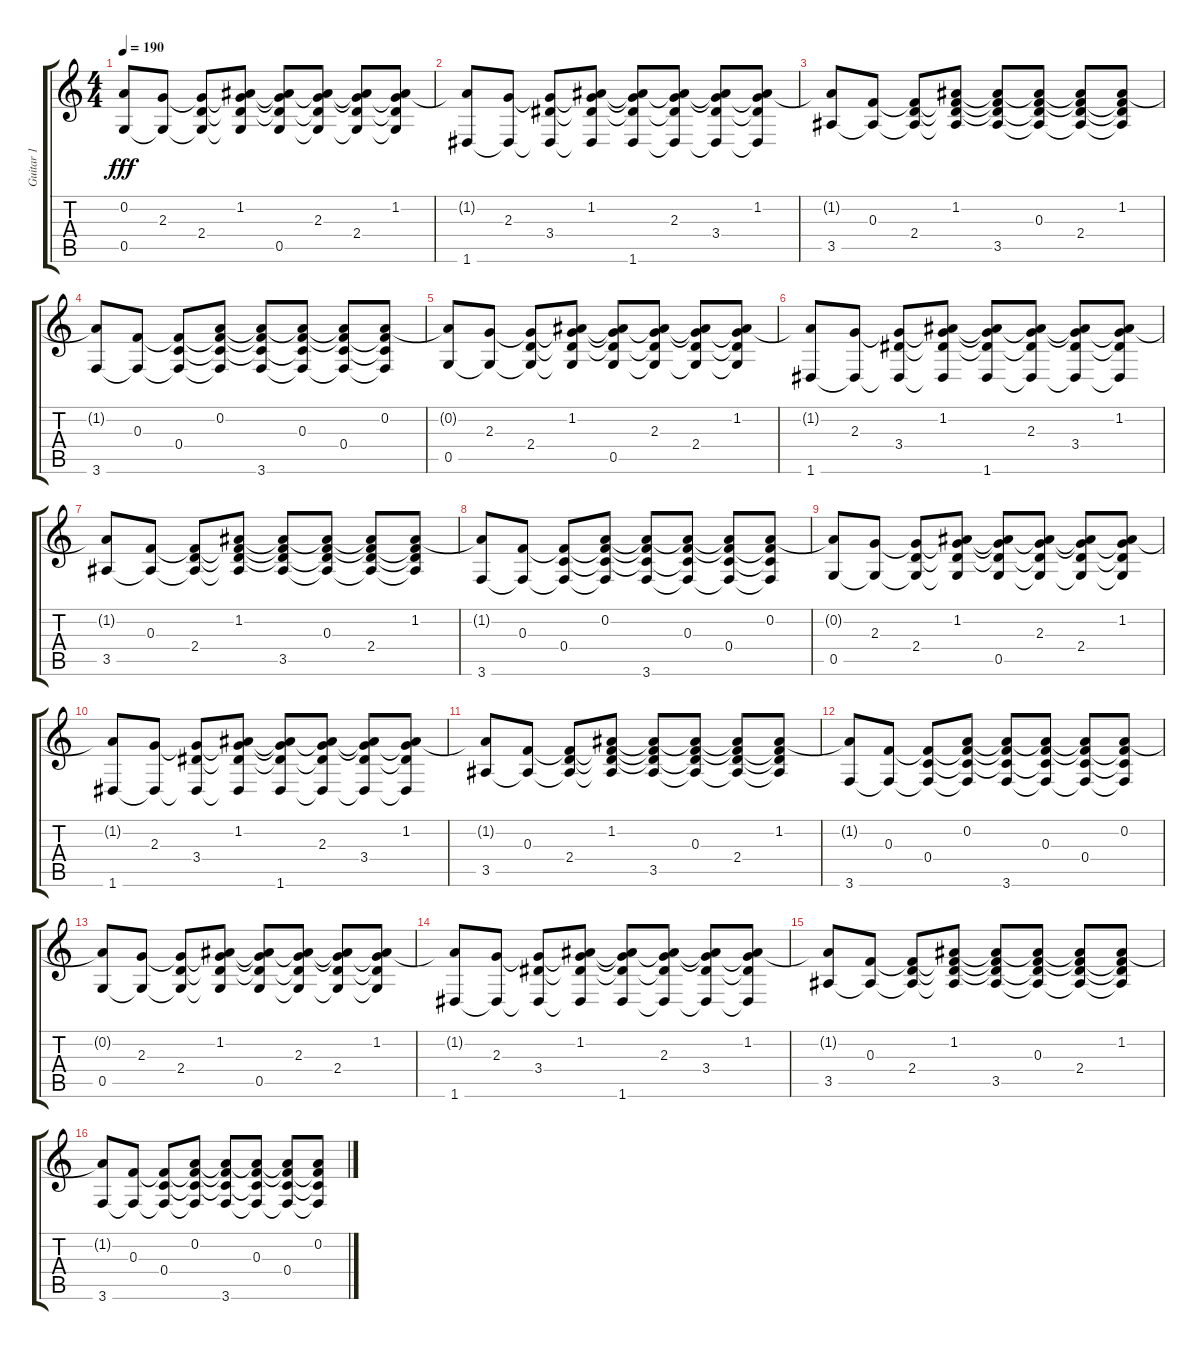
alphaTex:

\track ("Guitar 1" "Guitar 1") {instrument acousticguitarnylon}
\staff {score tabs}
\tuning (D4 A3 F3 C3 G2 D2) {hide}
\ts (4 4)
\tempo 190
\clef g2
\ks c
(0.2{t} 0.5).8{dy fff} (2.3 0.5{t}).8 (2.3{t} 2.4 0.5{t}).8 (1.2 2.3{t} 2.4{t} 0.5{t}).8 (1.2{t} 2.3{t} 2.4{t} 0.5).8 (1.2{t} 2.3 2.4{t} 0.5{t}).8 (1.2{t} 2.3{t} 2.4 0.5{t}).8 (1.2 2.3{t} 2.4{t} 0.5{t}).8 |
(1.2{t} 1.6).8 (2.3 1.6{t}).8 (2.3{t} 3.4 1.6{t}).8 (1.2 2.3{t} 3.4{t} 1.6{t}).8 (1.2{t} 2.3{t} 3.4{t} 1.6).8 (1.2{t} 2.3 3.4{t} 1.6{t}).8 (1.2{t} 2.3{t} 3.4 1.6{t}).8 (1.2 2.3{t} 3.4{t} 1.6{t}).8 |
(1.2{t} 3.5).8 (0.3 3.5{t}).8 (0.3{t} 2.4 3.5{t}).8 (1.2 0.3{t} 2.4{t} 3.5{t}).8 (1.2{t} 0.3{t} 2.4{t} 3.5).8 (1.2{t} 0.3 2.4{t} 3.5{t}).8 (1.2{t} 0.3{t} 2.4 3.5{t}).8 (1.2 0.3{t} 2.4{t} 3.5{t}).8 |
(1.2{t} 3.6).8 (0.3 3.6{t}).8 (0.3{t} 0.4 3.6{t}).8 (0.2 0.3{t} 0.4{t} 3.6{t}).8 (0.2{t} 0.3{t} 0.4{t} 3.6).8 (0.2{t} 0.3 0.4{t} 3.6{t}).8 (0.2{t} 0.3{t} 0.4 3.6{t}).8 (0.2 0.3{t} 0.4{t} 3.6{t}).8 |
(0.2{t} 0.5).8 (2.3 0.5{t}).8 (2.3{t} 2.4 0.5{t}).8 (1.2 2.3{t} 2.4{t} 0.5{t}).8 (1.2{t} 2.3{t} 2.4{t} 0.5).8 (1.2{t} 2.3 2.4{t} 0.5{t}).8 (1.2{t} 2.3{t} 2.4 0.5{t}).8 (1.2 2.3{t} 2.4{t} 0.5{t}).8 |
(1.2{t} 1.6).8 (2.3 1.6{t}).8 (2.3{t} 3.4 1.6{t}).8 (1.2 2.3{t} 3.4{t} 1.6{t}).8 (1.2{t} 2.3{t} 3.4{t} 1.6).8 (1.2{t} 2.3 3.4{t} 1.6{t}).8 (1.2{t} 2.3{t} 3.4 1.6{t}).8 (1.2 2.3{t} 3.4{t} 1.6{t}).8 |
(1.2{t} 3.5).8 (0.3 3.5{t}).8 (0.3{t} 2.4 3.5{t}).8 (1.2 0.3{t} 2.4{t} 3.5{t}).8 (1.2{t} 0.3{t} 2.4{t} 3.5).8 (1.2{t} 0.3 2.4{t} 3.5{t}).8 (1.2{t} 0.3{t} 2.4 3.5{t}).8 (1.2 0.3{t} 2.4{t} 3.5{t}).8 |
(1.2{t} 3.6).8 (0.3 3.6{t}).8 (0.3{t} 0.4 3.6{t}).8 (0.2 0.3{t} 0.4{t} 3.6{t}).8 (0.2{t} 0.3{t} 0.4{t} 3.6).8 (0.2{t} 0.3 0.4{t} 3.6{t}).8 (0.2{t} 0.3{t} 0.4 3.6{t}).8 (0.2 0.3{t} 0.4{t} 3.6{t}).8 |
(0.2{t} 0.5).8 (2.3 0.5{t}).8 (2.3{t} 2.4 0.5{t}).8 (1.2 2.3{t} 2.4{t} 0.5{t}).8 (1.2{t} 2.3{t} 2.4{t} 0.5).8 (1.2{t} 2.3 2.4{t} 0.5{t}).8 (1.2{t} 2.3{t} 2.4 0.5{t}).8 (1.2 2.3{t} 2.4{t} 0.5{t}).8 |
(1.2{t} 1.6).8 (2.3 1.6{t}).8 (2.3{t} 3.4 1.6{t}).8 (1.2 2.3{t} 3.4{t} 1.6{t}).8 (1.2{t} 2.3{t} 3.4{t} 1.6).8 (1.2{t} 2.3 3.4{t} 1.6{t}).8 (1.2{t} 2.3{t} 3.4 1.6{t}).8 (1.2 2.3{t} 3.4{t} 1.6{t}).8 |
(1.2{t} 3.5).8 (0.3 3.5{t}).8 (0.3{t} 2.4 3.5{t}).8 (1.2 0.3{t} 2.4{t} 3.5{t}).8 (1.2{t} 0.3{t} 2.4{t} 3.5).8 (1.2{t} 0.3 2.4{t} 3.5{t}).8 (1.2{t} 0.3{t} 2.4 3.5{t}).8 (1.2 0.3{t} 2.4{t} 3.5{t}).8 |
(1.2{t} 3.6).8 (0.3 3.6{t}).8 (0.3{t} 0.4 3.6{t}).8 (0.2 0.3{t} 0.4{t} 3.6{t}).8 (0.2{t} 0.3{t} 0.4{t} 3.6).8 (0.2{t} 0.3 0.4{t} 3.6{t}).8 (0.2{t} 0.3{t} 0.4 3.6{t}).8 (0.2 0.3{t} 0.4{t} 3.6{t}).8 |
(0.2{t} 0.5).8 (2.3 0.5{t}).8 (2.3{t} 2.4 0.5{t}).8 (1.2 2.3{t} 2.4{t} 0.5{t}).8 (1.2{t} 2.3{t} 2.4{t} 0.5).8 (1.2{t} 2.3 2.4{t} 0.5{t}).8 (1.2{t} 2.3{t} 2.4 0.5{t}).8 (1.2 2.3{t} 2.4{t} 0.5{t}).8 |
(1.2{t} 1.6).8 (2.3 1.6{t}).8 (2.3{t} 3.4 1.6{t}).8 (1.2 2.3{t} 3.4{t} 1.6{t}).8 (1.2{t} 2.3{t} 3.4{t} 1.6).8 (1.2{t} 2.3 3.4{t} 1.6{t}).8 (1.2{t} 2.3{t} 3.4 1.6{t}).8 (1.2 2.3{t} 3.4{t} 1.6{t}).8 |
(1.2{t} 3.5).8 (0.3 3.5{t}).8 (0.3{t} 2.4 3.5{t}).8 (1.2 0.3{t} 2.4{t} 3.5{t}).8 (1.2{t} 0.3{t} 2.4{t} 3.5).8 (1.2{t} 0.3 2.4{t} 3.5{t}).8 (1.2{t} 0.3{t} 2.4 3.5{t}).8 (1.2 0.3{t} 2.4{t} 3.5{t}).8 |
(1.2{t} 3.6).8 (0.3 3.6{t}).8 (0.3{t} 0.4 3.6{t}).8 (0.2 0.3{t} 0.4{t} 3.6{t}).8 (0.2{t} 0.3{t} 0.4{t} 3.6).8 (0.2{t} 0.3 0.4{t} 3.6{t}).8 (0.2{t} 0.3{t} 0.4 3.6{t}).8 (0.2 0.3{t} 0.4{t} 3.6{t}).8
